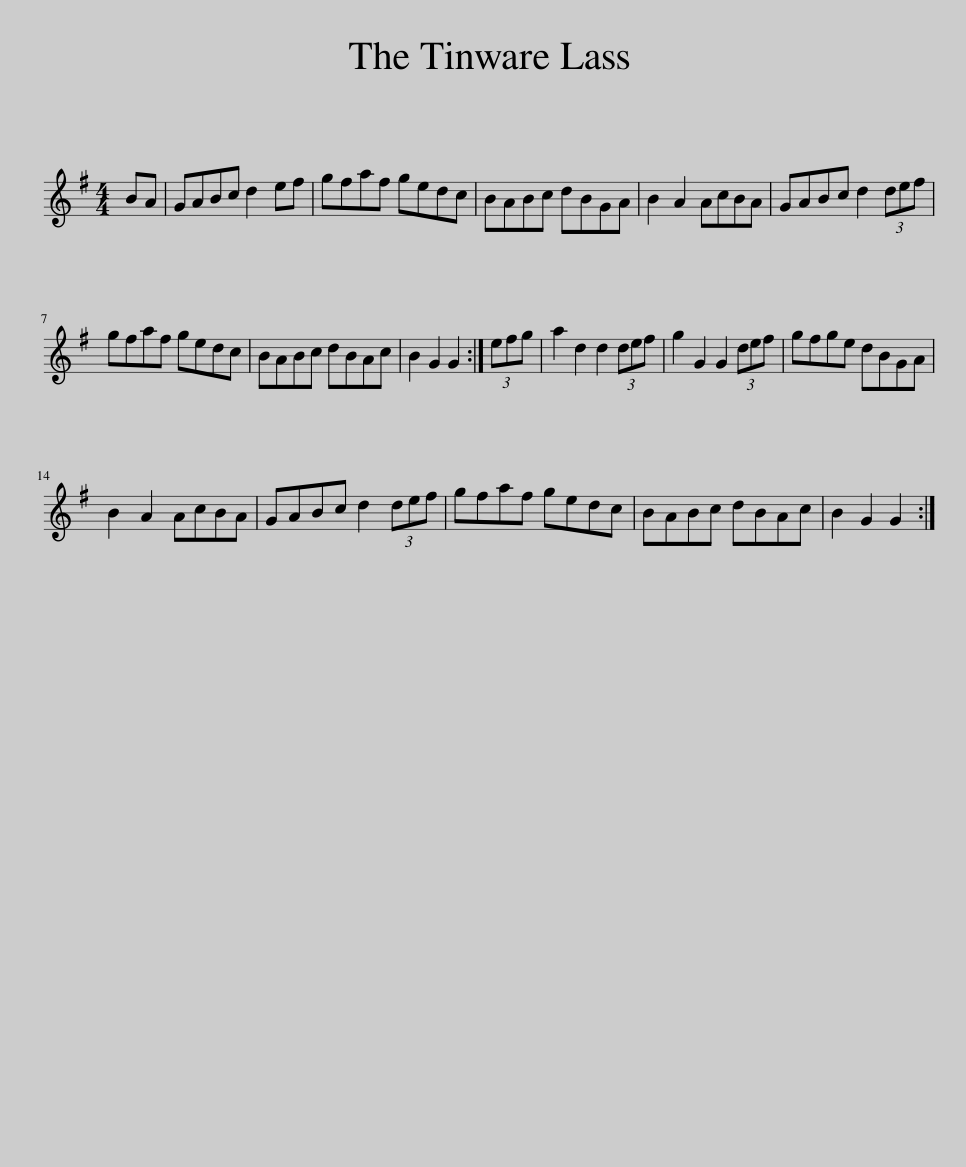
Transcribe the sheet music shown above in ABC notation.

X:1
L:1/8
M:4/4
I:linebreak $
K:G
V:1 treble
V:1
 BA | GABc d2 ef | gfaf gedc | BABc dBGA | B2 A2 AcBA | %5
 GABc d2 (3def |$ gfaf gedc | BABc dBAc | B2 G2 G2 :| (3efg | %10
 a2 d2 d2 (3def | g2 G2 G2 (3def | gfge dBGA |$ B2 A2 AcBA | GABc d2 (3def | %15
 gfaf gedc | BABc dBAc | B2 G2 G2 :| %18
